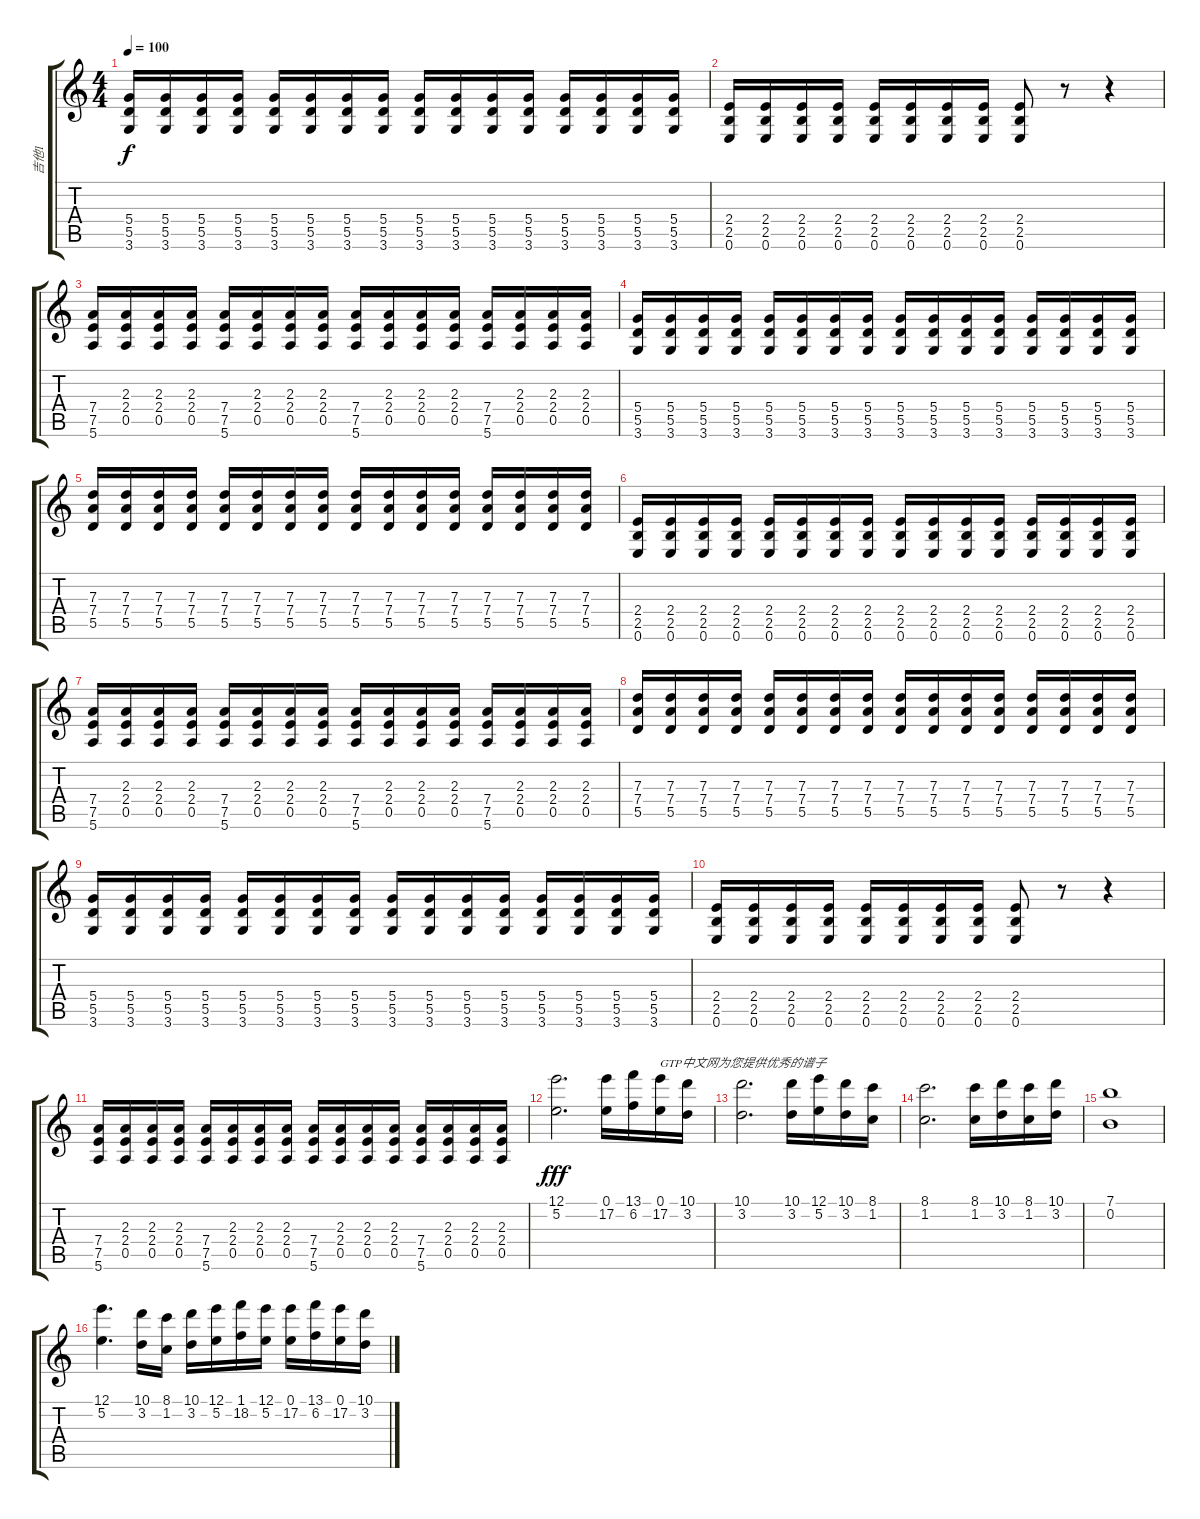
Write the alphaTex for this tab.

\track ("吉他1" "吉他1") {instrument distortionguitar}
\staff {score tabs}
\tuning (E4 B3 G3 D3 A2 E2) {hide}
\ts (4 4)
\tempo 100
\clef g2
\ks c
(5.4 5.5 3.6).16{dy f} (5.4 5.5 3.6).16 (5.4 5.5 3.6).16 (5.4 5.5 3.6).16 (5.4 5.5 3.6).16 (5.4 5.5 3.6).16 (5.4 5.5 3.6).16 (5.4 5.5 3.6).16 (5.4 5.5 3.6).16 (5.4 5.5 3.6).16 (5.4 5.5 3.6).16 (5.4 5.5 3.6).16 (5.4 5.5 3.6).16 (5.4 5.5 3.6).16 (5.4 5.5 3.6).16 (5.4 5.5 3.6).16 |
(2.4 2.5 0.6).16 (2.4 2.5 0.6).16 (2.4 2.5 0.6).16 (2.4 2.5 0.6).16 (2.4 2.5 0.6).16 (2.4 2.5 0.6).16 (2.4 2.5 0.6).16 (2.4 2.5 0.6).16 (2.4 2.5 0.6).8 r.8 r.4 |
(7.4 7.5 5.6).16 (2.3 2.4 0.5).16 (2.3 2.4 0.5).16 (2.3 2.4 0.5).16 (7.4 7.5 5.6).16 (2.3 2.4 0.5).16 (2.3 2.4 0.5).16 (2.3 2.4 0.5).16 (7.4 7.5 5.6).16 (2.3 2.4 0.5).16 (2.3 2.4 0.5).16 (2.3 2.4 0.5).16 (7.4 7.5 5.6).16 (2.3 2.4 0.5).16 (2.3 2.4 0.5).16 (2.3 2.4 0.5).16 |
(5.4 5.5 3.6).16 (5.4 5.5 3.6).16 (5.4 5.5 3.6).16 (5.4 5.5 3.6).16 (5.4 5.5 3.6).16 (5.4 5.5 3.6).16 (5.4 5.5 3.6).16 (5.4 5.5 3.6).16 (5.4 5.5 3.6).16 (5.4 5.5 3.6).16 (5.4 5.5 3.6).16 (5.4 5.5 3.6).16 (5.4 5.5 3.6).16 (5.4 5.5 3.6).16 (5.4 5.5 3.6).16 (5.4 5.5 3.6).16 |
(7.3 7.4 5.5).16 (7.3 7.4 5.5).16 (7.3 7.4 5.5).16 (7.3 7.4 5.5).16 (7.3 7.4 5.5).16 (7.3 7.4 5.5).16 (7.3 7.4 5.5).16 (7.3 7.4 5.5).16 (7.3 7.4 5.5).16 (7.3 7.4 5.5).16 (7.3 7.4 5.5).16 (7.3 7.4 5.5).16 (7.3 7.4 5.5).16 (7.3 7.4 5.5).16 (7.3 7.4 5.5).16 (7.3 7.4 5.5).16 |
(2.4 2.5 0.6).16 (2.4 2.5 0.6).16 (2.4 2.5 0.6).16 (2.4 2.5 0.6).16 (2.4 2.5 0.6).16 (2.4 2.5 0.6).16 (2.4 2.5 0.6).16 (2.4 2.5 0.6).16 (2.4 2.5 0.6).16 (2.4 2.5 0.6).16 (2.4 2.5 0.6).16 (2.4 2.5 0.6).16 (2.4 2.5 0.6).16 (2.4 2.5 0.6).16 (2.4 2.5 0.6).16 (2.4 2.5 0.6).16 |
(7.4 7.5 5.6).16 (2.3 2.4 0.5).16 (2.3 2.4 0.5).16 (2.3 2.4 0.5).16 (7.4 7.5 5.6).16 (2.3 2.4 0.5).16 (2.3 2.4 0.5).16 (2.3 2.4 0.5).16 (7.4 7.5 5.6).16 (2.3 2.4 0.5).16 (2.3 2.4 0.5).16 (2.3 2.4 0.5).16 (7.4 7.5 5.6).16 (2.3 2.4 0.5).16 (2.3 2.4 0.5).16 (2.3 2.4 0.5).16 |
(7.3 7.4 5.5).16 (7.3 7.4 5.5).16 (7.3 7.4 5.5).16 (7.3 7.4 5.5).16 (7.3 7.4 5.5).16 (7.3 7.4 5.5).16 (7.3 7.4 5.5).16 (7.3 7.4 5.5).16 (7.3 7.4 5.5).16 (7.3 7.4 5.5).16 (7.3 7.4 5.5).16 (7.3 7.4 5.5).16 (7.3 7.4 5.5).16 (7.3 7.4 5.5).16 (7.3 7.4 5.5).16 (7.3 7.4 5.5).16 |
(5.4 5.5 3.6).16 (5.4 5.5 3.6).16 (5.4 5.5 3.6).16 (5.4 5.5 3.6).16 (5.4 5.5 3.6).16 (5.4 5.5 3.6).16 (5.4 5.5 3.6).16 (5.4 5.5 3.6).16 (5.4 5.5 3.6).16 (5.4 5.5 3.6).16 (5.4 5.5 3.6).16 (5.4 5.5 3.6).16 (5.4 5.5 3.6).16 (5.4 5.5 3.6).16 (5.4 5.5 3.6).16 (5.4 5.5 3.6).16 |
(2.4 2.5 0.6).16 (2.4 2.5 0.6).16 (2.4 2.5 0.6).16 (2.4 2.5 0.6).16 (2.4 2.5 0.6).16 (2.4 2.5 0.6).16 (2.4 2.5 0.6).16 (2.4 2.5 0.6).16 (2.4 2.5 0.6).8 r.8 r.4 |
(7.4 7.5 5.6).16 (2.3 2.4 0.5).16 (2.3 2.4 0.5).16 (2.3 2.4 0.5).16 (7.4 7.5 5.6).16 (2.3 2.4 0.5).16 (2.3 2.4 0.5).16 (2.3 2.4 0.5).16 (7.4 7.5 5.6).16 (2.3 2.4 0.5).16 (2.3 2.4 0.5).16 (2.3 2.4 0.5).16 (7.4 7.5 5.6).16 (2.3 2.4 0.5).16 (2.3 2.4 0.5).16 (2.3 2.4 0.5).16 |
(12.1 5.2).2{d dy fff} (0.1 17.2).16 (13.1 6.2).16 (0.1 17.2).16{txt "GTP中文网为您提供优秀的谱子"} (10.1 3.2).16 |
(10.1 3.2).2{d} (10.1 3.2).16 (12.1 5.2).16 (10.1 3.2).16 (8.1 1.2).16 |
(8.1 1.2).2{d} (8.1 1.2).16 (10.1 3.2).16 (8.1 1.2).16 (10.1 3.2).16 |
(7.1 0.2).1 |
(12.1 5.2).4{d} (10.1 3.2).16 (8.1 1.2).16 (10.1 3.2).16 (12.1 5.2).16 (1.1 18.2).16 (12.1 5.2).16 (0.1 17.2).16 (13.1 6.2).16 (0.1 17.2).16 (10.1 3.2).16
